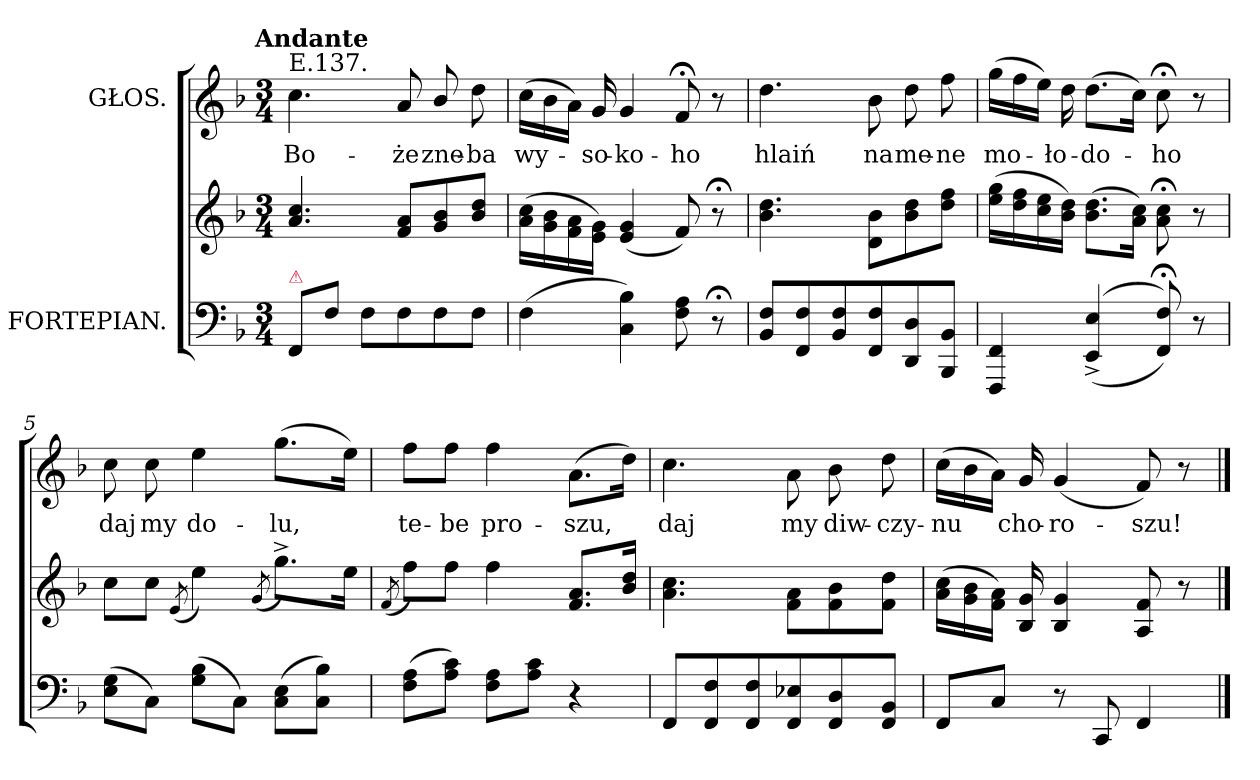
**kern	**kern	**kern	**text
*part2	*part2	*part1	*part1
*staff3	*staff2	*staff1	*staff1
*I"FORTEPIAN.	*	*I"GŁOS.	*
*clefF4	*clefG2	*clefG2	*
*k[b-]	*k[b-]	*k[b-]	*
*F:	*F:	*F:	*
!!LO:TX:omd:t=Andante
*M3/4	*M3/4	*M3/4	*
*MM72	*MM72	*MM72	*
=1	=1	=1	=1
!	!	!LO:TX:a:t=E.137.	!
!LO:TX:a:color=crimson:t=⚠	!	!	!
8FF/L	4.a/ 4.cc/	4.cc\	Bo-
8F\J	.	.	.
8F\L	.	.	.
8F\	8f/ 8a/L	8a/	-że
8F\	8g/ 8b-/	8b-/	zne-
8F\J	8b-\ 8dd\J	8dd\	-ba
=2	=2	=2	=2
(4F\	(16a\ 16cc\LL	(16cc\LL	wy-
.	16g\ 16b-\	16b-\	.
.	16f\ 16a\	16a/JJ)	.
.	16e\ 16g\JJ)	16g/	-so-
4C\ 4B-\)	(4e/ 4g/	4g/	-ko-
8F\ 8A\	8f/)	8f;</	-ho
8r;<	8r;<	8r	.
=3	=3	=3	=3
8BB-/ 8F/L	4.b-\ 4.dd\	4.dd\	hlaiń
8FF/ 8F/	.	.	.
8BB-/ 8F/	.	.	.
8FF/ 8F/	8d/ 8b-/L	8b-\	na
8DD/ 8D/	8b-\ 8dd\	8dd\	me-
8BBB-/ 8BB-/J	8dd\ 8ff\J	8ff\	-ne
=4	=4	=4	=4
4FFF/ 4FF/	(16ee\ 16gg\LL	(16gg\LL	mo-
.	16dd\ 16ff\	16ff\	.
.	16cc\ 16ee\	16ee\JJ)	.
.	16b-\ 16dd\JJ)	16dd\	-ło-
(<(<4EE^/ 4E^/	(8.b-\ 8.dd\L	(8.dd\L	-do-
.	16a\ 16cc\Jk)	16cc\Jk)	.
8FF;</ 8F;</))	8a;<\ 8cc;<\	8cc;<\	-ho
8r	8r	8r	.
=5	=5	=5	=5
(8E\ 8G\L	8cc\L	8cc\	daj
8C\J)	8cc\J	8cc\	my
.	(>8qe/	.	.
(8G\ 8B-\L	4ee\)	4ee\	do-
8C\J)	.	.	.
.	(>8qg/	.	.
(8C\ 8E\L	8.gg^<\L)	(8.gg\L	-lu,
8C\ 8B-\J)	.	.	.
.	16ee\Jk	16ee\Jk)	.
=6	=6	=6	=6
.	(>8qf/	.	.
(8F\ 8A\L	8ff\L)	8ff\L	te-
8A\ 8c\J)	8ff\J	8ff\J	-be
8F\ 8A\L	4ff\	4ff\	pro-
8A\ 8c\J	.	.	.
4r	8.f/ 8.a/L	(8.a\L	-szu,
.	16b-\ 16dd\Jk	16dd\Jk)	.
=7	=7	=7	=7
8FF/L	4.a\ 4.cc\	4.cc\	daj
8FF/ 8F/	.	.	.
8FF/ 8F/	.	.	.
8FF/ 8E-X/	8f\ 8a\L	8a\	my
8FF/ 8D/	8f\ 8b-\	8b-\	diw-
8FF/ 8BB-/J	8f\ 8dd\J	8dd\	-czy-
=8	=8	=8	=8
8FF/L	(16a\ 16cc\LL	(16cc\LL	-nu
.	16g\ 16b-\	16b-\	.
8C/J	16f\ 16a\JJ)	16a/JJ)	.
.	16B-/ 16g/	16g/	cho-
8r	4B-/ 4g/	(4g/	-ro-
8CC/	.	.	.
4FF/	8A/ 8f/	8f/)	-szu!
.	8r	8r	.
==	==	==	==
*-	*-	*-	*-
